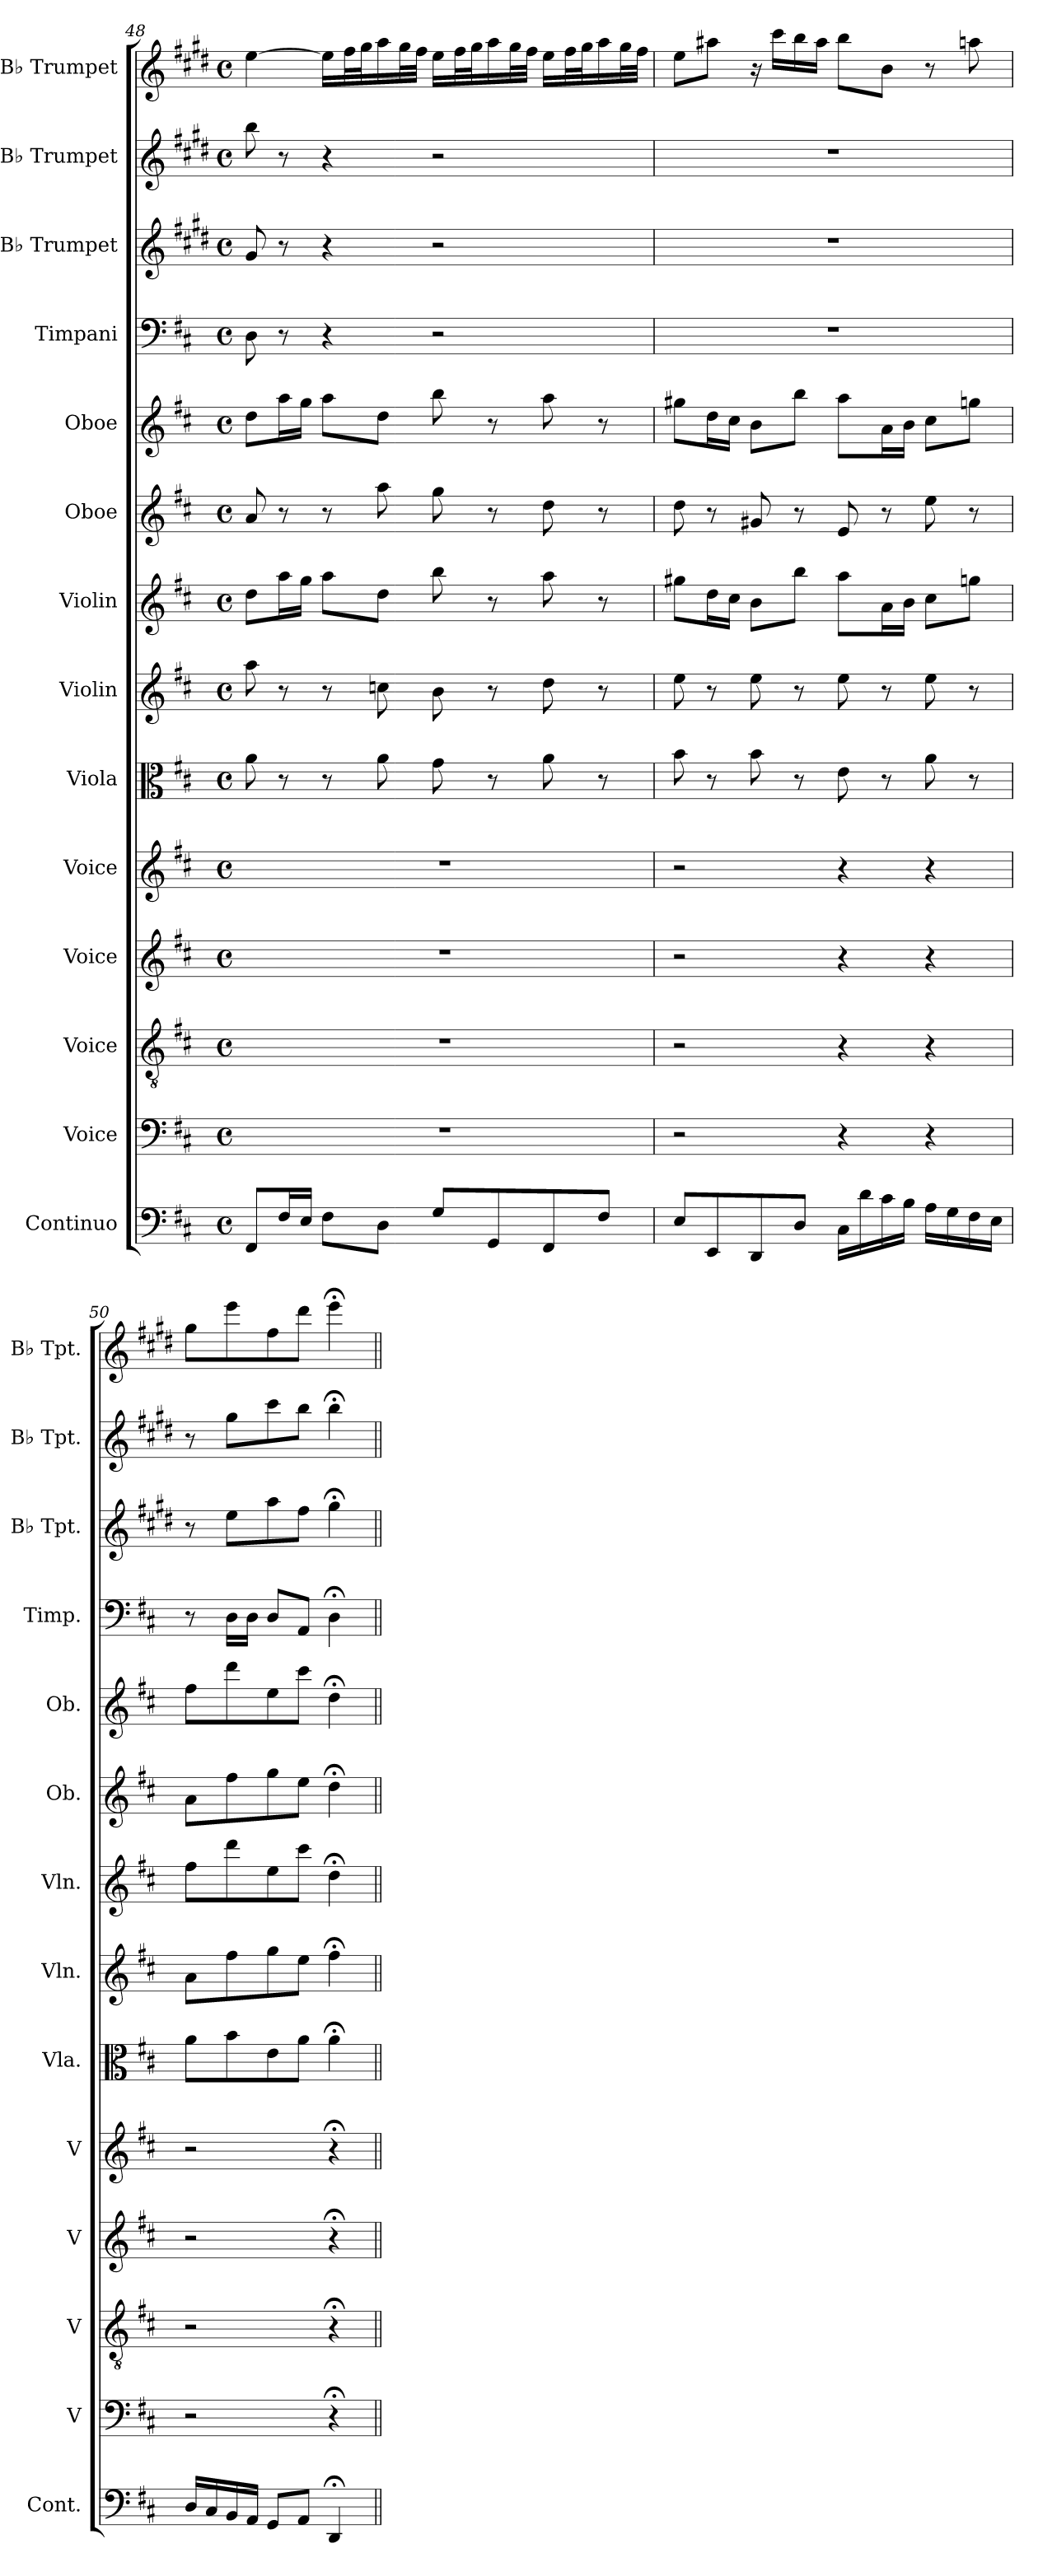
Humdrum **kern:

**kern	**kern	**kern	**kern	**kern	**kern	**kern	**kern	**kern	**kern	**kern	**kern	**kern	**kern
*part14	*part13	*part12	*part11	*part10	*part9	*part8	*part7	*part6	*part5	*part4	*part3	*part2	*part1
*staff14	*staff13	*staff12	*staff11	*staff10	*staff9	*staff8	*staff7	*staff6	*staff5	*staff4	*staff3	*staff2	*staff1
*I"Continuo	*I"Voice	*I"Voice	*I"Voice	*I"Voice	*I"Viola	*I"Violin	*I"Violin	*I"Oboe	*I"Oboe	*I"Timpani	*I"B♭ Trumpet	*I"B♭ Trumpet	*I"B♭ Trumpet
*I'Cont.	*I'V	*I'V	*I'V	*I'V	*I'Vla.	*I'Vln.	*I'Vln.	*I'Ob.	*I'Ob.	*I'Timp.	*I'B♭ Tpt.	*I'B♭ Tpt.	*I'B♭ Tpt.
*clefF4	*clefF4	*clefGv2	*clefG2	*clefG2	*clefC3	*clefG2	*clefG2	*clefG2	*clefG2	*clefF4	*clefG2	*clefG2	*clefG2
*ITrd7c12	*	*	*	*	*	*	*	*	*	*	*ITrd1c2	*ITrd1c2	*ITrd1c2
*k[f#c#]	*k[f#c#]	*k[f#c#]	*k[f#c#]	*k[f#c#]	*k[f#c#]	*k[f#c#]	*k[f#c#]	*k[f#c#]	*k[f#c#]	*k[f#c#]	*k[f#c#]	*k[f#c#]	*k[f#c#]
*M4/4	*M4/4	*M4/4	*M4/4	*M4/4	*M4/4	*M4/4	*M4/4	*M4/4	*M4/4	*M4/4	*M4/4	*M4/4	*M4/4
*met(c)	*met(c)	*met(c)	*met(c)	*met(c)	*met(c)	*met(c)	*met(c)	*met(c)	*met(c)	*met(c)	*met(c)	*met(c)	*met(c)
=48	=48	=48	=48	=48	=48	=48	=48	=48	=48	=48	=48	=48	=48
8FFF#/L	1r	1r	1r	1r	8a\	8aa\	8dd\L	8a/	8dd\L	8D\	8f#/	8aa\	[4dd\
16FF#/L	.	.	.	.	8r	8r	16aa\L	8r	16aa\L	8r	8r	8r	.
16EE/JJ	.	.	.	.	.	.	16gg\JJ	.	16gg\JJ	.	.	.	.
8FF#\L	.	.	.	.	8r	8r	8aa\L	8r	8aa\L	4r	4r	4r	16dd\LL]
.	.	.	.	.	.	.	.	.	.	.	.	.	32ee\L
.	.	.	.	.	.	.	.	.	.	.	.	.	32ff#\J
8DD\J	.	.	.	.	8a\	8ccn\	8dd\J	8aa\	8dd\J	.	.	.	16gg\
.	.	.	.	.	.	.	.	.	.	.	.	.	32ff#\L
.	.	.	.	.	.	.	.	.	.	.	.	.	32ee\JJJ
8GG/L	.	.	.	.	8g\	8b\	8bb\	8gg\	8bb\	2r	2r	2r	16dd\LL
.	.	.	.	.	.	.	.	.	.	.	.	.	32ee\L
.	.	.	.	.	.	.	.	.	.	.	.	.	32ff#\J
8GGG/	.	.	.	.	8r	8r	8r	8r	8r	.	.	.	16gg\
.	.	.	.	.	.	.	.	.	.	.	.	.	32ff#\L
.	.	.	.	.	.	.	.	.	.	.	.	.	32ee\JJJ
8FFF#/	.	.	.	.	8a\	8dd\	8aa\	8dd\	8aa\	.	.	.	16dd\LL
.	.	.	.	.	.	.	.	.	.	.	.	.	32ee\L
.	.	.	.	.	.	.	.	.	.	.	.	.	32ff#\J
8FF#/J	.	.	.	.	8r	8r	8r	8r	8r	.	.	.	16gg\
.	.	.	.	.	.	.	.	.	.	.	.	.	32ff#\L
.	.	.	.	.	.	.	.	.	.	.	.	.	32ee\JJJ
!!LO:PB:g=z
=49	=49	=49	=49	=49	=49	=49	=49	=49	=49	=49	=49	=49	=49
8EE/L	2r	2r	2r	2r	8b\	8ee\	8gg#X\L	8dd\	8gg#X\L	1r	1r	1r	8dd\L
8EEE/	.	.	.	.	8r	8r	16dd\L	8r	16dd\L	.	.	.	8gg#X\J
.	.	.	.	.	.	.	16cc#\JJ	.	16cc#\JJ	.	.	.	.
8DDD/	.	.	.	.	8b\	8ee\	8b\L	8g#X/	8b\L	.	.	.	16r
.	.	.	.	.	.	.	.	.	.	.	.	.	16bb\LL
8DD/J	.	.	.	.	8r	8r	8bb\J	8r	8bb\J	.	.	.	16aa\
.	.	.	.	.	.	.	.	.	.	.	.	.	16gg#\JJ
16CC#\LL	4r	4r	4r	4r	8e\	8ee\	8aa\L	8e/	8aa\L	.	.	.	8aa\L
16D\	.	.	.	.	.	.	.	.	.	.	.	.	.
16C#\	.	.	.	.	8r	8r	16a\L	8r	16a\L	.	.	.	8a\J
16BB\JJ	.	.	.	.	.	.	16b\JJ	.	16b\JJ	.	.	.	.
16AA\LL	4r	4r	4r	4r	8a\	8ee\	8cc#\L	8ee\	8cc#\L	.	.	.	8r
16GG\	.	.	.	.	.	.	.	.	.	.	.	.	.
16FF#\	.	.	.	.	8r	8r	8ggn\J	8r	8ggn\J	.	.	.	8ggn\
16EE\JJ	.	.	.	.	.	.	.	.	.	.	.	.	.
=50	=50	=50	=50	=50	=50	=50	=50	=50	=50	=50	=50	=50	=50
16DD/LL	2r	2r	2r	2r	8a\L	8a\L	8ff#\L	8a\L	8ff#\L	8r	8r	8r	8ff#\L
16CC#/	.	.	.	.	.	.	.	.	.	.	.	.	.
16BBB/	.	.	.	.	8b\	8ff#\	8ddd\	8ff#\	8ddd\	16D\LL	8dd\L	8ff#\L	8ddd\
16AAA/JJ	.	.	.	.	.	.	.	.	.	16D\JJ	.	.	.
8GGG/L	.	.	.	.	8e\	8gg\	8ee\	8gg\	8ee\	8D/L	8gg\	8bb\	8ee\
8AAA/J	.	.	.	.	8a\J	8ee\J	8ccc#\J	8ee\J	8ccc#\J	8AA/J	8ee\J	8aa\J	8ccc#\J
4DDD;</	4r;<	4r;<	4r;<	4r;<	4a;<\	4ff#;<\	4dd;<\	4dd;<\	4dd;<\	4D;<\	4ff#;<\	4aa;<\	4ddd;<\
=||	=||	=||	=||	=||	=||	=||	=||	=||	=||	=||	=||	=||	=||
*-	*-	*-	*-	*-	*-	*-	*-	*-	*-	*-	*-	*-	*-
